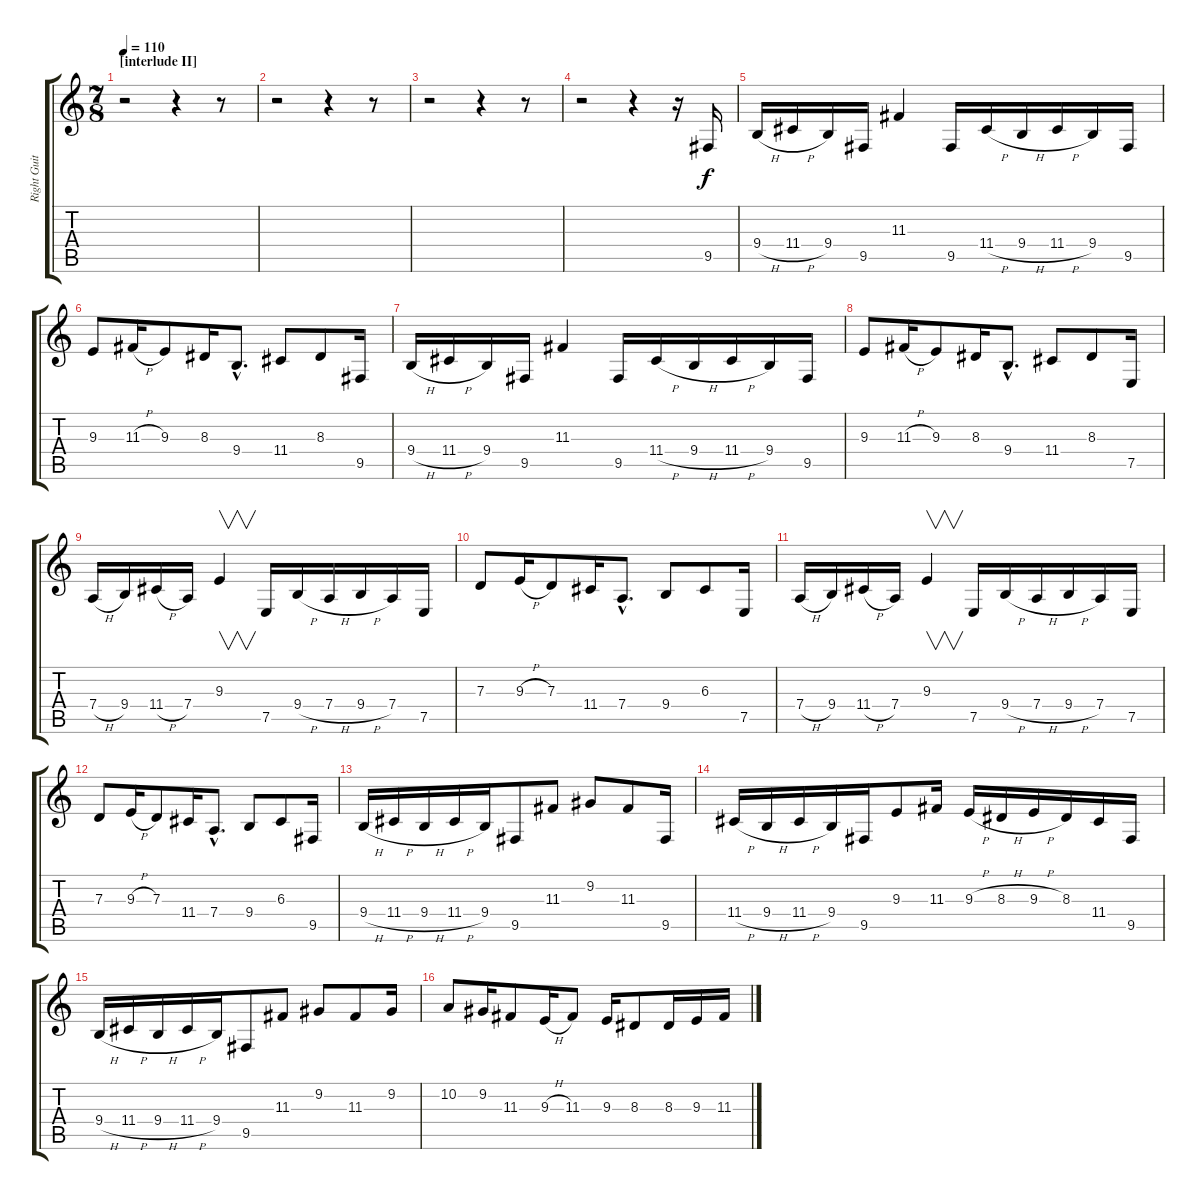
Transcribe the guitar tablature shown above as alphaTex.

\track ("Right Guitar Synth" "Right Guit") {instrument pad5bowed}
\staff {score tabs}
\tuning (E4 B3 G3 D3 A2 E2) {hide}
\ts (7 8)
\section ("" "[interlude II]")
\tempo 110
\clef g2
\ks c
r.2{dy f} r.4 r.8 |
r.2 r.4 r.8 |
r.2 r.4 r.8 |
r.2 r.4 r.16 9.5.16{volume 10} |
9.4{h}.16 11.4{h}.16 9.4.16 9.5.16 11.3.4 9.5.16 11.4{h}.16 9.4{h}.16 11.4{h}.16 9.4.16 9.5.16 |
9.3.8 11.3{h}.16 9.3.8 8.3.16 9.4{hac}.8{d} 11.4.8 8.3.8 9.5.16 |
9.4{h}.16 11.4{h}.16 9.4.16 9.5.16 11.3.4 9.5.16 11.4{h}.16 9.4{h}.16 11.4{h}.16 9.4.16 9.5.16 |
9.3.8 11.3{h}.16 9.3.8 8.3.16 9.4{hac}.8{d} 11.4.8 8.3.8 7.5.16 |
7.4{h}.16 9.4.16 11.4{h}.16 7.4.16 9.3.4{v} 7.5.16 9.4{h}.16 7.4{h}.16 9.4{h}.16 7.4.16 7.5.16 |
7.3.8 9.3{h}.16 7.3.8 11.4.16 7.4{hac}.8{d} 9.4.8 6.3.8 7.5.16 |
7.4{h}.16 9.4.16 11.4{h}.16 7.4.16 9.3.4{v} 7.5.16 9.4{h}.16 7.4{h}.16 9.4{h}.16 7.4.16 7.5.16 |
7.3.8 9.3{h}.16 7.3.8 11.4.16 7.4{hac}.8{d} 9.4.8 6.3.8 9.5.16 |
9.4{h}.16 11.4{h}.16 9.4{h}.16 11.4{h}.16 9.4.16 9.5.8 11.3.8 9.2.8 11.3.8 9.5.16 |
11.4{h}.16 9.4{h}.16 11.4{h}.16 9.4.16 9.5.16 9.3.8 11.3.16 9.3{h}.16 8.3{h}.16 9.3{h}.16 8.3.16 11.4.16 9.5.16 |
9.4{h}.16 11.4{h}.16 9.4{h}.16 11.4{h}.16 9.4.16 9.5.8 11.3.8 9.2.8 11.3.8 9.2.16 |
10.2.8 9.2.16 11.3.8 9.3{h}.16 11.3.8 9.3.16 8.3.8 8.3.16 9.3.16 11.3.16
